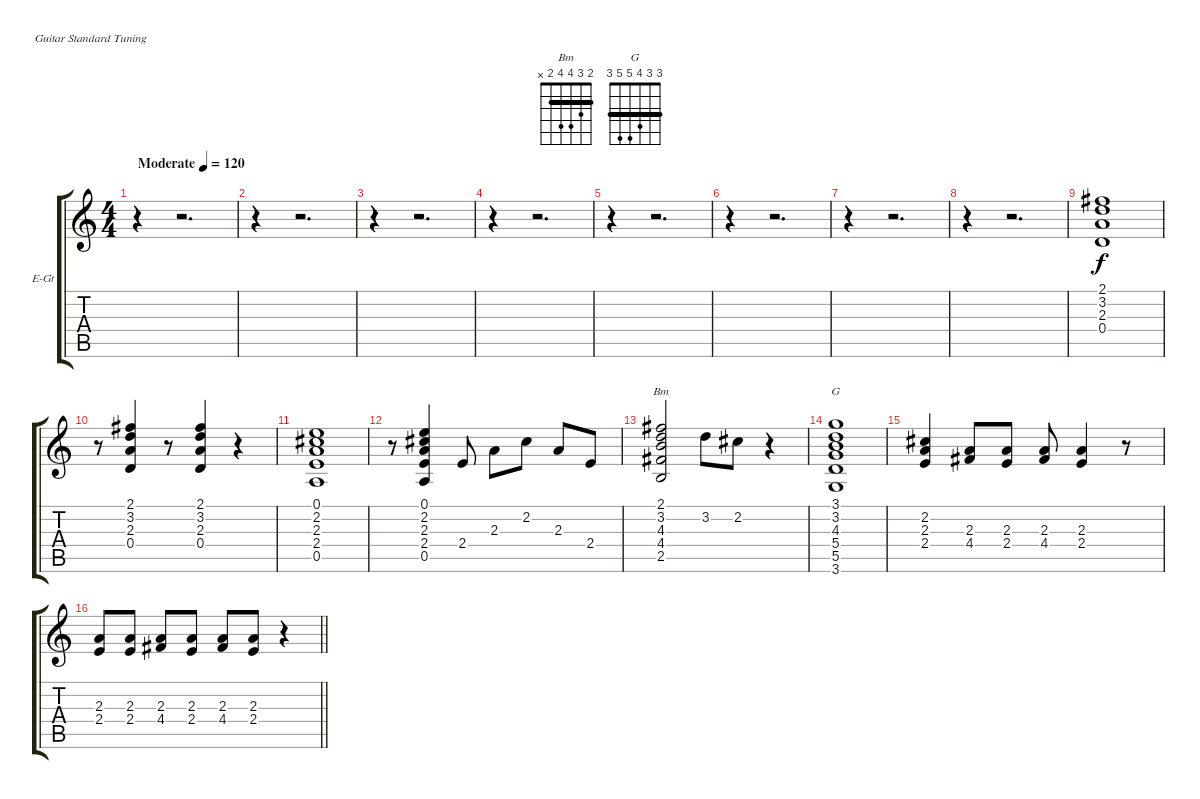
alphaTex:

\bracketExtendMode groupsimilarinstruments
\firstSystemTrackNameOrientation horizontal
\otherSystemsTrackNameOrientation horizontal
\track ("Pista 5" "E-Gt") {instrument distortionguitar}
\staff {score tabs}
\tuning (E4 B3 G3 D3 A2 E2)
\chord ("Bm" 2 3 4 4 2 x) {barre 2}
\chord ("G" 3 3 4 5 5 3) {barre (3 3)}
\ts (4 4)
\beaming (8 2 2 2 2)
\tempo (120 "Moderate")
\clef g2
\ks c
r.4{dy f instrument distortionguitar} r.2{d} |
r.4 r.2{d} |
r.4 r.2{d} |
r.4 r.2{d} |
r.4 r.2{d} |
r.4 r.2{d} |
r.4 r.2{d} |
r.4 r.2{d} |
(2.1 3.2 2.3 0.4).1 |
r.8 (2.1 3.2 2.3 0.4).4 r.8 (2.1 3.2 2.3 0.4).4 r.4 |
(0.1 2.2 2.3 2.4 0.5).1 |
r.8 (0.1 2.2 2.3 2.4 0.5).4 2.4.8 2.3.8 2.2.8 2.3.8 2.4.8 |
(2.1 3.2 4.3 4.4 2.5).2{ch "Bm"} 3.2.8 2.2.8 r.4 |
(3.1 3.2 4.3 5.4 5.5 3.6).1{ch "G"} |
(2.2 2.3 2.4).4 (2.3 4.4).8 (2.3 2.4).8 (2.3 4.4).8 (2.3 2.4).4 r.8 |
\barLineRight lightlight
(2.3 2.4).8 (2.3 2.4).8 (2.3 4.4).8 (2.3 2.4).8 (2.3 4.4).8 (2.3 2.4).8 r.4
